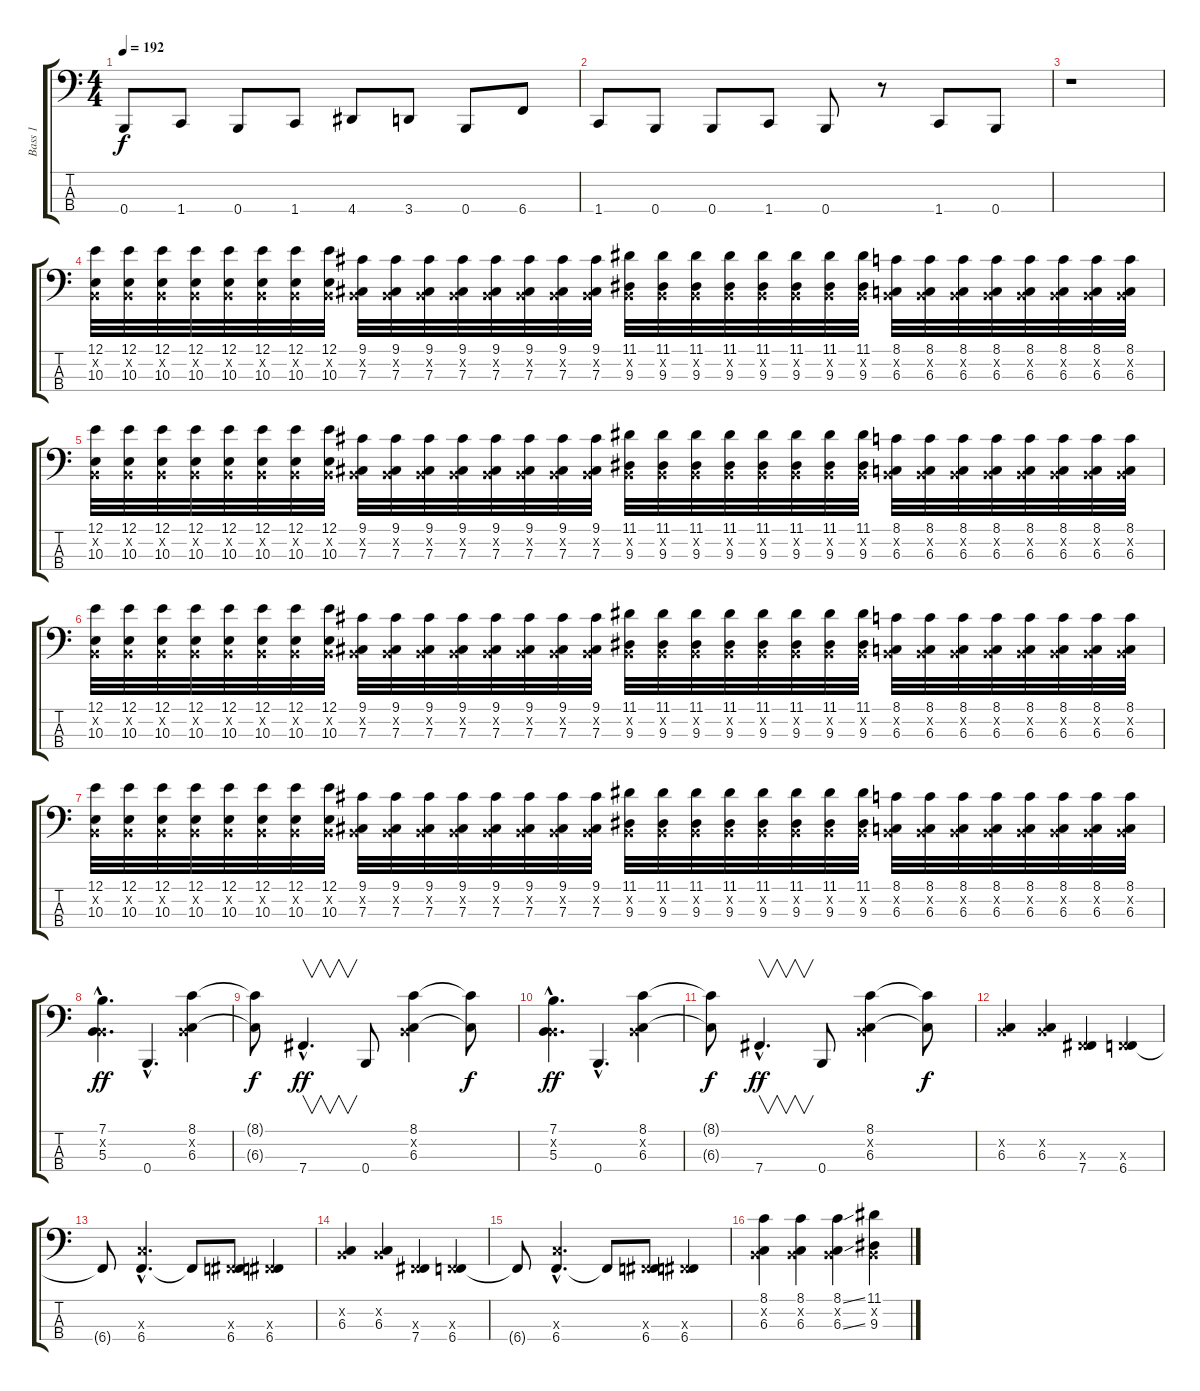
\track ("Bass 1" "Bass 1") {instrument electricbasspick}
\staff {score tabs}
\tuning (E2 B1 Gb1 B0) {hide}
\ts (4 4)
\tempo 192
\clef f4
\ks c
0.4{t}.8{dy f} 1.4.8 0.4.8 1.4.8 4.4.8 3.4.8 0.4.8 6.4.8 |
1.4.8 0.4.8 0.4.8 1.4.8 0.4.8 r.8 1.4.8 0.4.8 |
r.1 |
(12.1 0.2{x} 10.3).32 (12.1 0.2{x} 10.3).32 (12.1 0.2{x} 10.3).32 (12.1 0.2{x} 10.3).32 (12.1 0.2{x} 10.3).32 (12.1 0.2{x} 10.3).32 (12.1 0.2{x} 10.3).32 (12.1 0.2{x} 10.3).32 (9.1 0.2{x} 7.3).32 (9.1 0.2{x} 7.3).32 (9.1 0.2{x} 7.3).32 (9.1 0.2{x} 7.3).32 (9.1 0.2{x} 7.3).32 (9.1 0.2{x} 7.3).32 (9.1 0.2{x} 7.3).32 (9.1 0.2{x} 7.3).32 (11.1 0.2{x} 9.3).32 (11.1 0.2{x} 9.3).32 (11.1 0.2{x} 9.3).32 (11.1 0.2{x} 9.3).32 (11.1 0.2{x} 9.3).32 (11.1 0.2{x} 9.3).32 (11.1 0.2{x} 9.3).32 (11.1 0.2{x} 9.3).32 (8.1 0.2{x} 6.3).32 (8.1 0.2{x} 6.3).32 (8.1 0.2{x} 6.3).32 (8.1 0.2{x} 6.3).32 (8.1 0.2{x} 6.3).32 (8.1 0.2{x} 6.3).32 (8.1 0.2{x} 6.3).32 (8.1 0.2{x} 6.3).32 |
(12.1 0.2{x} 10.3).32 (12.1 0.2{x} 10.3).32 (12.1 0.2{x} 10.3).32 (12.1 0.2{x} 10.3).32 (12.1 0.2{x} 10.3).32 (12.1 0.2{x} 10.3).32 (12.1 0.2{x} 10.3).32 (12.1 0.2{x} 10.3).32 (9.1 0.2{x} 7.3).32 (9.1 0.2{x} 7.3).32 (9.1 0.2{x} 7.3).32 (9.1 0.2{x} 7.3).32 (9.1 0.2{x} 7.3).32 (9.1 0.2{x} 7.3).32 (9.1 0.2{x} 7.3).32 (9.1 0.2{x} 7.3).32 (11.1 0.2{x} 9.3).32 (11.1 0.2{x} 9.3).32 (11.1 0.2{x} 9.3).32 (11.1 0.2{x} 9.3).32 (11.1 0.2{x} 9.3).32 (11.1 0.2{x} 9.3).32 (11.1 0.2{x} 9.3).32 (11.1 0.2{x} 9.3).32 (8.1 0.2{x} 6.3).32 (8.1 0.2{x} 6.3).32 (8.1 0.2{x} 6.3).32 (8.1 0.2{x} 6.3).32 (8.1 0.2{x} 6.3).32 (8.1 0.2{x} 6.3).32 (8.1 0.2{x} 6.3).32 (8.1 0.2{x} 6.3).32 |
(12.1 0.2{x} 10.3).32 (12.1 0.2{x} 10.3).32 (12.1 0.2{x} 10.3).32 (12.1 0.2{x} 10.3).32 (12.1 0.2{x} 10.3).32 (12.1 0.2{x} 10.3).32 (12.1 0.2{x} 10.3).32 (12.1 0.2{x} 10.3).32 (9.1 0.2{x} 7.3).32 (9.1 0.2{x} 7.3).32 (9.1 0.2{x} 7.3).32 (9.1 0.2{x} 7.3).32 (9.1 0.2{x} 7.3).32 (9.1 0.2{x} 7.3).32 (9.1 0.2{x} 7.3).32 (9.1 0.2{x} 7.3).32 (11.1 0.2{x} 9.3).32 (11.1 0.2{x} 9.3).32 (11.1 0.2{x} 9.3).32 (11.1 0.2{x} 9.3).32 (11.1 0.2{x} 9.3).32 (11.1 0.2{x} 9.3).32 (11.1 0.2{x} 9.3).32 (11.1 0.2{x} 9.3).32 (8.1 0.2{x} 6.3).32 (8.1 0.2{x} 6.3).32 (8.1 0.2{x} 6.3).32 (8.1 0.2{x} 6.3).32 (8.1 0.2{x} 6.3).32 (8.1 0.2{x} 6.3).32 (8.1 0.2{x} 6.3).32 (8.1 0.2{x} 6.3).32 |
(12.1 0.2{x} 10.3).32 (12.1 0.2{x} 10.3).32 (12.1 0.2{x} 10.3).32 (12.1 0.2{x} 10.3).32 (12.1 0.2{x} 10.3).32 (12.1 0.2{x} 10.3).32 (12.1 0.2{x} 10.3).32 (12.1 0.2{x} 10.3).32 (9.1 0.2{x} 7.3).32 (9.1 0.2{x} 7.3).32 (9.1 0.2{x} 7.3).32 (9.1 0.2{x} 7.3).32 (9.1 0.2{x} 7.3).32 (9.1 0.2{x} 7.3).32 (9.1 0.2{x} 7.3).32 (9.1 0.2{x} 7.3).32 (11.1 0.2{x} 9.3).32 (11.1 0.2{x} 9.3).32 (11.1 0.2{x} 9.3).32 (11.1 0.2{x} 9.3).32 (11.1 0.2{x} 9.3).32 (11.1 0.2{x} 9.3).32 (11.1 0.2{x} 9.3).32 (11.1 0.2{x} 9.3).32 (8.1 0.2{x} 6.3).32 (8.1 0.2{x} 6.3).32 (8.1 0.2{x} 6.3).32 (8.1 0.2{x} 6.3).32 (8.1 0.2{x} 6.3).32 (8.1 0.2{x} 6.3).32 (8.1 0.2{x} 6.3).32 (8.1 0.2{x} 6.3).32 |
(7.1{hac} 0.2{hac x} 5.3{hac}).4{d dy ff} 0.4{hac}.4{d} (8.1 0.2{x} 6.3).4 |
(8.1{t} 6.3{t}).8{dy f} 7.4{hac}.4{v d dy ff} 0.4.8 (8.1 0.2{x} 6.3).4 (8.1{t} 6.3{t}).8{dy f} |
(7.1{hac} 0.2{hac x} 5.3{hac}).4{d dy ff} 0.4{hac}.4{d} (8.1 0.2{x} 6.3).4 |
(8.1{t} 6.3{t}).8{dy f} 7.4{hac}.4{v d dy ff} 0.4.8 (8.1 0.2{x} 6.3).4 (8.1{t} 6.3{t}).8{dy f} |
(0.2{x} 6.3).4 (0.2{x} 6.3).4 (0.3{x} 7.4).4 (0.3{x} 6.4).4 |
6.4{t}.8 (6.3{hac x} 6.4{hac}).4{d} 6.4{t}.8 (0.3{x} 6.4).8 (0.3{x} 6.4).4 |
(0.2{x} 6.3).4 (0.2{x} 6.3).4 (0.3{x} 7.4).4 (0.3{x} 6.4).4 |
6.4{t}.8 (6.3{hac x} 6.4{hac}).4{d} 6.4{t}.8 (0.3{x} 6.4).8 (0.3{x} 6.4).4 |
(8.1 0.2{x} 6.3).4 (8.1 0.2{x} 6.3).4 (8.1{ss} 0.2{x} 6.3{ss}).4 (11.1 0.2{x} 9.3).4
